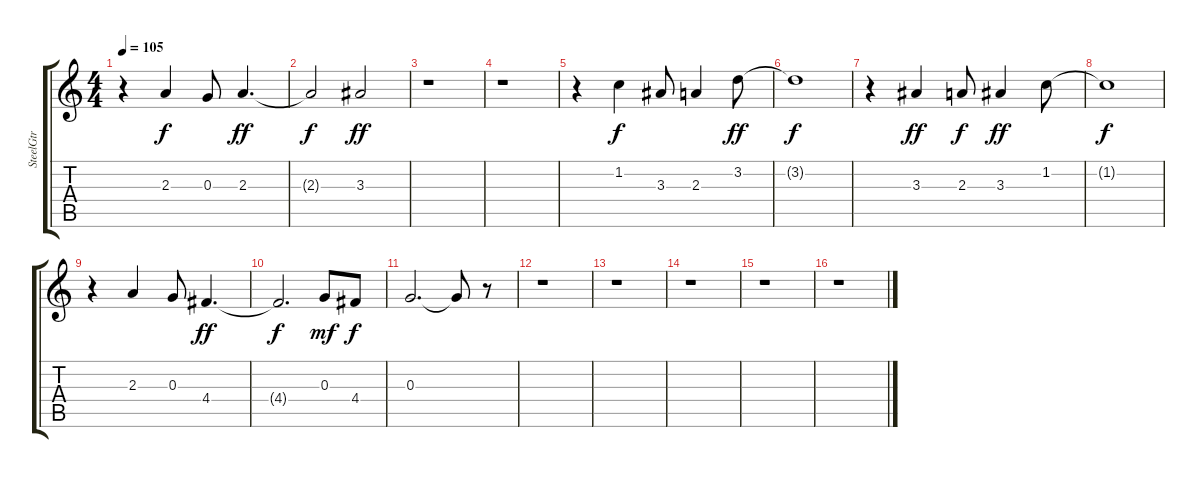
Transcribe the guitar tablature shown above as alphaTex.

\track ("SteelGtr" "SteelGtr") {instrument acousticguitarsteel}
\staff {score tabs}
\tuning (E4 B3 G3 D3 A2 E2) {hide}
\ts (4 4)
\tempo 105
\clef g2
\ks c
r.4{dy f} 2.3.4 0.3.8 2.3.4{d dy ff} |
2.3{t}.2{dy f} 3.3.2{dy ff} |
r.1 |
r.1 |
r.4 1.2.4{dy f} 3.3.8 2.3.4 3.2.8{dy ff} |
3.2{t}.1{dy f} |
r.4 3.3.4{dy ff} 2.3.8{dy f} 3.3.4{dy ff} 1.2.8 |
1.2{t}.1{dy f} |
r.4 2.3.4 0.3.8 4.4.4{d dy ff} |
4.4{t}.2{d dy f} 0.3.8{dy mf} 4.4.8{dy f} |
0.3.2{d} 0.3{t}.8 r.8 |
r.1 |
r.1 |
r.1 |
r.1 |
r.1
